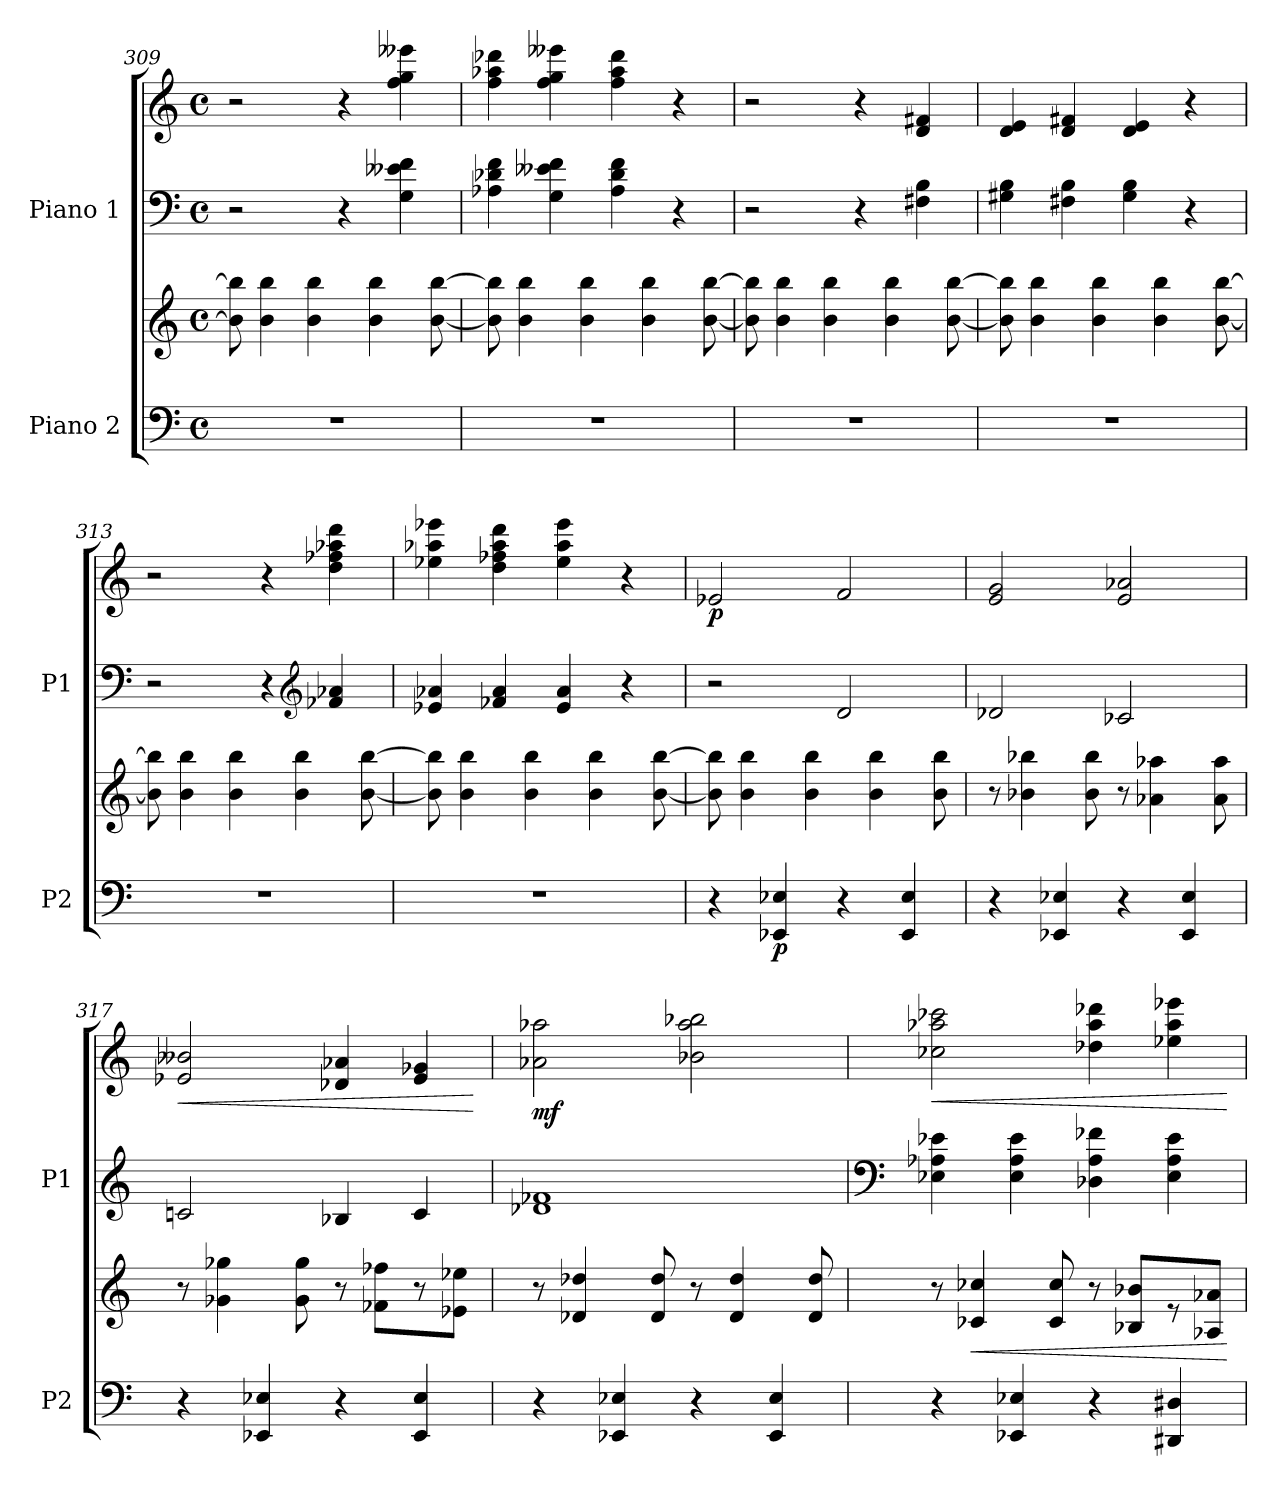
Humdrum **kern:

**kern	**kern	**dynam	**kern	**kern	**dynam
*part2	*part2	*part2	*part1	*part1	*part1
*staff4	*staff3	*staff3/4	*staff2	*staff1	*staff1/2
*I"Piano 2	*	*	*I"Piano 1	*	*
*I'P2	*	*	*I'P1	*	*
*clefF4	*clefG2	*	*clefF4	*clefG2	*
*k[]	*k[]	*	*k[]	*k[]	*
*M4/4	*M4/4	*	*M4/4	*M4/4	*
*met(c)	*met(c)	*	*met(c)	*met(c)	*
=309	=309	=309	=309	=309	=309
1r	8b\] 8bb\]	.	2r	2r	.
.	4b\ 4bb\	.	.	.	.
.	4b\ 4bb\	.	.	.	.
.	.	.	4r	4r	.
.	4b\ 4bb\	.	.	.	.
.	.	.	4G\ 4e--X\ 4f\	4ff\ 4gg\ 4eee--X\	.
.	[8b\ [8bb\	.	.	.	.
=310	=310	=310	=310	=310	=310
1r	8b\] 8bb\]	.	4A-X\ 4d-X\ 4f\	4ff\ 4aa-X\ 4ddd-X\	.
.	4b\ 4bb\	.	.	.	.
.	.	.	4G\ 4e--X\ 4f\	4ff\ 4gg\ 4eee--X\	.
.	4b\ 4bb\	.	.	.	.
.	.	.	4A-\ 4d-\ 4f\	4ff\ 4aa-\ 4ddd-\	.
.	4b\ 4bb\	.	.	.	.
.	.	.	4r	4r	.
.	[8b\ [8bb\	.	.	.	.
!!LO:LB:g=z
=311	=311	=311	=311	=311	=311
1r	8b\] 8bb\]	.	2r	2r	.
.	4b\ 4bb\	.	.	.	.
.	4b\ 4bb\	.	.	.	.
.	.	.	4r	4r	.
.	4b\ 4bb\	.	.	.	.
.	.	.	4F#X\ 4B\	4d/ 4f#X/	.
.	[8b\ [8bb\	.	.	.	.
=312	=312	=312	=312	=312	=312
1r	8b\] 8bb\]	.	4G#X\ 4B\	4d/ 4e/	.
.	4b\ 4bb\	.	.	.	.
.	.	.	4F#X\ 4B\	4d/ 4f#X/	.
.	4b\ 4bb\	.	.	.	.
.	.	.	4G#\ 4B\	4d/ 4e/	.
.	4b\ 4bb\	.	.	.	.
.	.	.	4r	4r	.
.	[8b\ [8bb\	.	.	.	.
=313	=313	=313	=313	=313	=313
1r	8b\] 8bb\]	.	2r	2r	.
.	4b\ 4bb\	.	.	.	.
.	4b\ 4bb\	.	.	.	.
.	.	.	4r	4r	.
.	4b\ 4bb\	.	.	.	.
*	*	*	*clefG2	*	*
.	.	.	4f-X/ 4a-X/	4dd\ 4ff-X\ 4aa-X\ 4ddd\	.
.	[8b\ [8bb\	.	.	.	.
=314	=314	=314	=314	=314	=314
1r	8b\] 8bb\]	.	4e-X/ 4a-X/	4ee-X\ 4aa-X\ 4eee-X\	.
.	4b\ 4bb\	.	.	.	.
.	.	.	4f-X/ 4a-/	4dd\ 4ff-X\ 4aa-\ 4ddd\	.
.	4b\ 4bb\	.	.	.	.
.	.	.	4e-/ 4a-/	4ee-\ 4aa-\ 4eee-\	.
.	4b\ 4bb\	.	.	.	.
.	.	.	4r	4r	.
.	[8b\ [8bb\	.	.	.	.
!!LO:LB:g=z
=315	=315	=315	=315	=315	=315
!	!	!	!	!	!LO:DY:b
4r	8b\] 8bb\]	.	2r	2e-X/	p
.	4b\ 4bb\	.	.	.	.
!	!	!LO:DY:b=2	!	!	!
4EE-X/ 4E-X/	.	p	.	.	.
.	4b\ 4bb\	.	.	.	.
4r	.	.	2d/	2f/	.
.	4b\ 4bb\	.	.	.	.
4EE-/ 4E-/	.	.	.	.	.
.	8b\ 8bb\	.	.	.	.
=316	=316	=316	=316	=316	=316
4r	8r	.	2d-X/	2e/ 2g/	.
.	4b-X\ 4bb-X\	.	.	.	.
4EE-X/ 4E-X/	.	.	.	.	.
.	8b-\ 8bb-\	.	.	.	.
4r	8r	.	2c-X/	2e/ 2a-X/	.
.	4a-X\ 4aa-X\	.	.	.	.
4EE-/ 4E-/	.	.	.	.	.
.	8a-\ 8aa-\	.	.	.	.
=317	=317	=317	=317	=317	=317
!	!	!	!	!	!LO:HP:b
4r	8r	.	2cn/	2e-X/ 2b--X/	<
.	4g-X\ 4gg-X\	.	.	.	.
4EE-X/ 4E-X/	.	.	.	.	.
.	8g-\ 8gg-\	.	.	.	.
4r	8r	.	4B-X/	4d-X/ 4a-X/	.
.	8f-X\ 8ff-X\L	.	.	.	.
4EE-/ 4E-/	8r	.	4c/	4e-/ 4g-X/	.
.	8e-X\ 8ee-X\J	.	.	.	.
.	.	.	.	.	[
=318	=318	=318	=318	=318	=318
!	!	!	!	!	!LO:DY:b
4r	8r	.	1d-X 1f-X	2a-X\ 2aa-X\	mf
.	4d-X/ 4dd-X/	.	.	.	.
4EE-X/ 4E-X/	.	.	.	.	.
.	8d-/ 8dd-/	.	.	.	.
4r	8r	.	.	2b-X\ 2aa-\ 2bb-X\	.
.	4d-/ 4dd-/	.	.	.	.
4EE-/ 4E-/	.	.	.	.	.
.	8d-/ 8dd-/	.	.	.	.
!!LO:PB:g=z
=319	=319	=319	=319	=319	=319
*	*	*	*clefF4	*	*
!	!	!	!	!	!LO:HP:b
4r	8r	.	4E-X\ 4A-X\ 4e-X\	2cc-X\ 2aa-X\ 2ccc-X\	<
!	!	!LO:HP:b	!	!	!
.	4c-X/ 4cc-X/	<	.	.	.
4EE-X/ 4E-X/	.	.	4E-\ 4A-\ 4e-\	.	.
.	8c-/ 8cc-/	.	.	.	.
4r	8r	.	4D-X\ 4A-\ 4f-X\	4dd-X\ 4aa-\ 4ddd-X\	.
.	8B-X/ 8b-X/L	.	.	.	.
4DD#X/ 4D#X/	8r	.	4E-\ 4A-\ 4e-\	4ee-X\ 4aa-\ 4eee-X\	.
.	8A-X/ 8a-X/J	.	.	.	.
.	.	[	.	.	[
=	=	=	=	=	=
*-	*-	*-	*-	*-	*-
